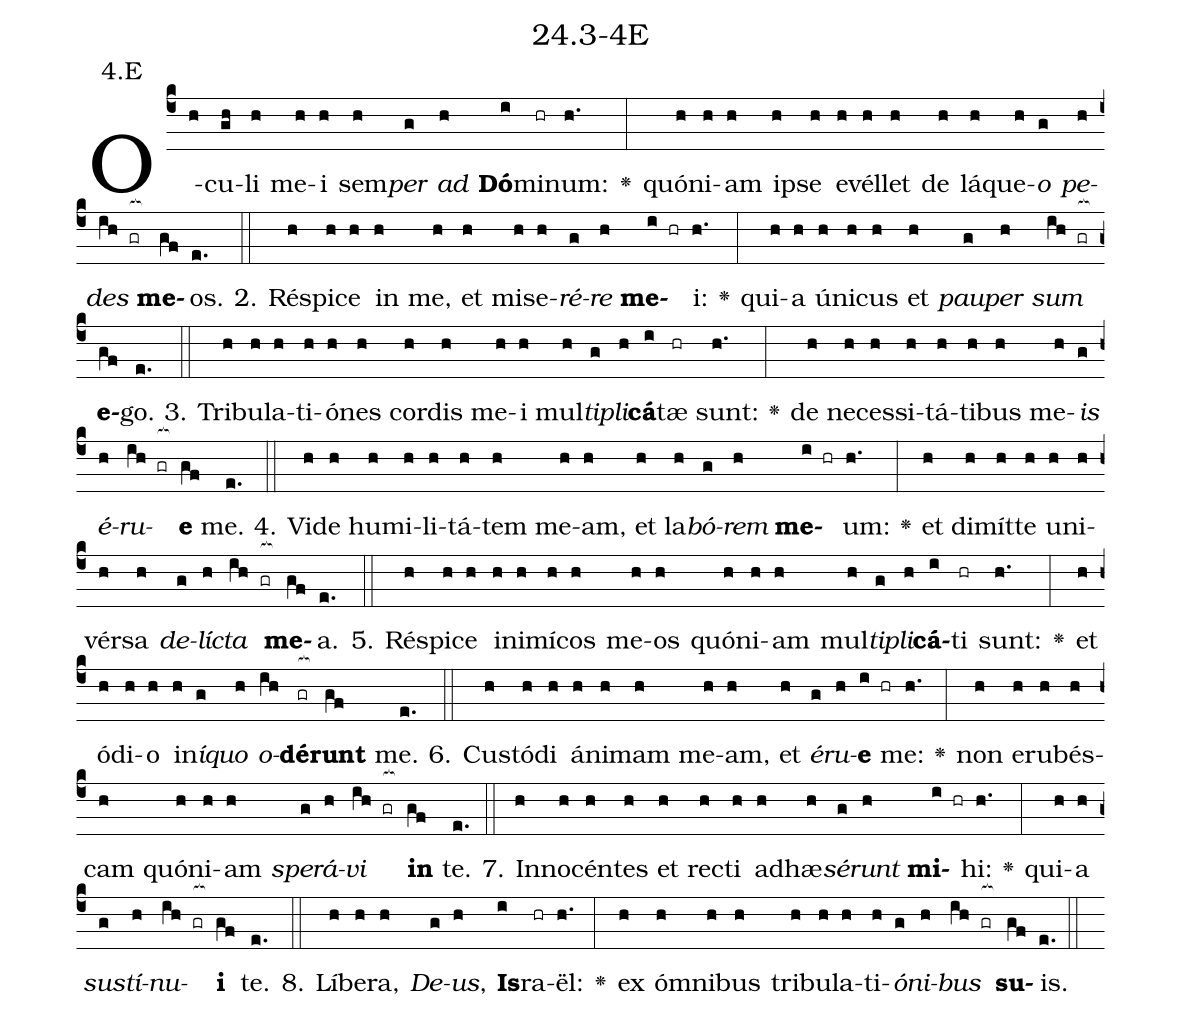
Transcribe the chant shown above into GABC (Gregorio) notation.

name: 24.3-4E;
annotation: 4.E;
%%
(c4)O(h)cu(gh)li(h) me(h)i(h) sem(h)<i>per</i>(g) <i>ad</i>(h) <b>Dó</b>(i)mi(hr)num:(h.) <v>\greheightstar</v>(:) quón(h)i(h)am(h) ip(h)se(h) e(h)vél(h)let(h) de(h) lá(h)que(h)<i>o</i>(g) <i>pe</i>(h)<i>des</i>(ih gr[ocb:1{]) <b>me</b>(gf[ocb:0}])os.(e.) (::)
2. Ré(h)spi(h)ce(h) in(h) me,(h) et(h) mi(h)se(h)<i>ré</i>(g)<i>re</i>(h) <b>me</b>(i hr)i:(h.) <v>\greheightstar</v>(:) qui(h)a(h) ú(h)ni(h)cus(h) et(h) <i>pau</i>(g)<i>per</i>(h) <i>sum</i>(ih gr[ocb:1{]) <b>e</b>(gf[ocb:0}])go.(e.) (::)
3. Tri(h)bu(h)la(h)ti(h)ó(h)nes(h) cor(h)dis(h) me(h)i(h) mul(h)<i>ti</i>(g)<i>pli</i>(h)<b>cá</b>(i)tæ(hr) sunt:(h.) <v>\greheightstar</v>(:) de(h) ne(h)ces(h)si(h)tá(h)ti(h)bus(h) me(h)<i>is</i>(g) <i>é</i>(h)<i>ru</i>(ih gr[ocb:1{])<b>e</b>(gf[ocb:0}]) me.(e.) (::)
4. Vi(h)de(h) hu(h)mi(h)li(h)tá(h)tem(h) me(h)am,(h) et(h) la(h)<i>bó</i>(g)<i>rem</i>(h) <b>me</b>(i hr)um:(h.) <v>\greheightstar</v>(:) et(h) di(h)mít(h)te(h) u(h)ni(h)vér(h)sa(h) <i>de</i>(g)<i>líc</i>(h)<i>ta</i>(ih gr[ocb:1{]) <b>me</b>(gf[ocb:0}])a.(e.) (::)
5. Ré(h)spi(h)ce(h) in(h)i(h)mí(h)cos(h) me(h)os(h) quón(h)i(h)am(h) mul(h)<i>ti</i>(g)<i>pli</i>(h)<b>cá</b>(i)ti(hr) sunt:(h.) <v>\greheightstar</v>(:) et(h) ó(h)di(h)o(h) in(h)<i>í</i>(g)<i>quo</i>(h) <i>o</i>(ih)<b>dé</b>(gr[ocb:1{])<b>runt</b>(gf[ocb:0}]) me.(e.) (::)
6. Cus(h)tó(h)di(h) á(h)ni(h)mam(h) me(h)am,(h) et(h) <i>é</i>(g)<i>ru</i>(h)<b>e</b>(i hr) me:(h.) <v>\greheightstar</v>(:) non(h) e(h)ru(h)bés(h)cam(h) quón(h)i(h)am(h) <i>spe</i>(g)<i>rá</i>(h)<i>vi</i>(ih gr[ocb:1{]) <b>in</b>(gf[ocb:0}]) te.(e.) (::)
7. In(h)no(h)cén(h)tes(h) et(h) rec(h)ti(h) ad(h)hæ(h)<i>sé</i>(g)<i>runt</i>(h) <b>mi</b>(i hr)hi:(h.) <v>\greheightstar</v>(:) qui(h)a(h) <i>sus</i>(g)<i>tí</i>(h)<i>nu</i>(ih gr[ocb:1{])<b>i</b>(gf[ocb:0}]) te.(e.) (::)
8. Lí(h)be(h)ra,(h) <i>De</i>(g)<i>us</i>,(h) <b>Is</b>(i)ra(hr)ël:(h.) <v>\greheightstar</v>(:) ex(h) óm(h)ni(h)bus(h) tri(h)bu(h)la(h)ti(h)<i>ó</i>(g)<i>ni</i>(h)<i>bus</i>(ih gr[ocb:1{]) <b>su</b>(gf[ocb:0}])is.(e.) (::)
